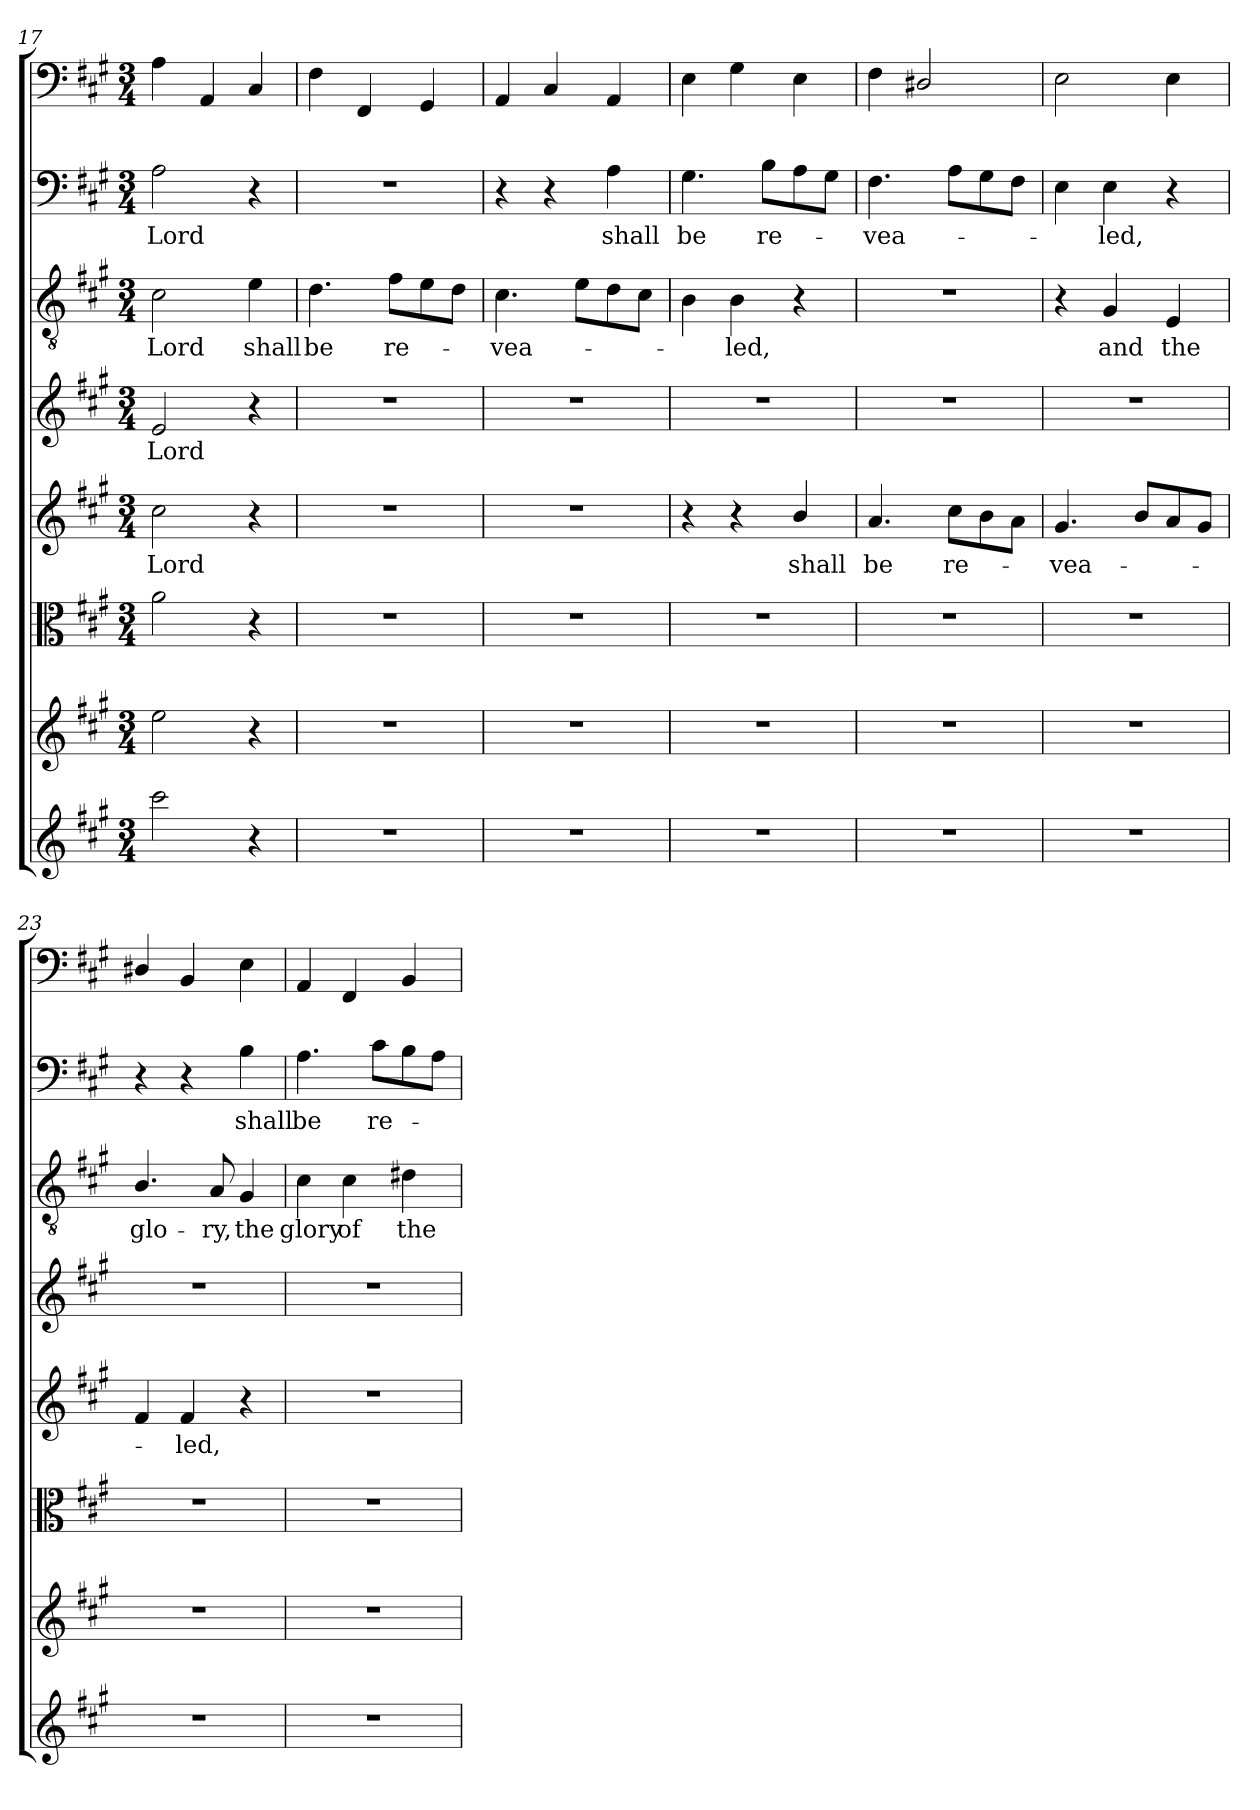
**kern	**kern	**kern	**kern	**text	**kern	**text	**kern	**text	**kern	**text	**kern
*part8	*part7	*part6	*part5	*part5	*part4	*part4	*part3	*part3	*part2	*part2	*part1
*staff8	*staff7	*staff6	*staff5	*staff5	*staff4	*staff4	*staff3	*staff3	*staff2	*staff2	*staff1
*clefG2	*clefG2	*clefC3	*clefG2	*	*clefG2	*	*clefGv2	*	*clefF4	*	*clefF4
*k[f#c#g#]	*k[f#c#g#]	*k[f#c#g#]	*k[f#c#g#]	*	*k[f#c#g#]	*	*k[f#c#g#]	*	*k[f#c#g#]	*	*k[f#c#g#]
*A:	*A:	*A:	*A:	*	*A:	*	*A:	*	*A:	*	*A:
*M3/4	*M3/4	*M3/4	*M3/4	*	*M3/4	*	*M3/4	*	*M3/4	*	*M3/4
=17	=17	=17	=17	=17	=17	=17	=17	=17	=17	=17	=17
2ccc#\	2ee\	2a\	2cc#\	Lord	2e/	Lord	2c#\	Lord	2A\	Lord	4A\
.	.	.	.	.	.	.	.	.	.	.	4AA/
4r	4r	4r	4r	.	4r	.	4e\	shall	4r	.	4C#/
=18	=18	=18	=18	=18	=18	=18	=18	=18	=18	=18	=18
2.r	2.r	2.r	2.r	.	2.r	.	4.d\	be	2.r	.	4F#\
.	.	.	.	.	.	.	.	.	.	.	4FF#/
.	.	.	.	.	.	.	8f#\L	re-	.	.	.
.	.	.	.	.	.	.	8e\	.	.	.	4GG#/
.	.	.	.	.	.	.	8d\J	.	.	.	.
=19	=19	=19	=19	=19	=19	=19	=19	=19	=19	=19	=19
2.r	2.r	2.r	2.r	.	2.r	.	4.c#\	-vea-	4r	.	4AA/
.	.	.	.	.	.	.	.	.	4r	.	4C#/
.	.	.	.	.	.	.	8e\L	.	.	.	.
.	.	.	.	.	.	.	8d\	.	4A\	shall	4AA/
.	.	.	.	.	.	.	8c#\J	.	.	.	.
=20	=20	=20	=20	=20	=20	=20	=20	=20	=20	=20	=20
2.r	2.r	2.r	4r	.	2.r	.	4B\	.	4.G#\	be	4E\
.	.	.	4r	.	.	.	4B\	-led,	.	.	4G#\
.	.	.	.	.	.	.	.	.	8B\L	re-	.
.	.	.	4b/	shall	.	.	4r	.	8A\	.	4E\
.	.	.	.	.	.	.	.	.	8G#\J	.	.
=21	=21	=21	=21	=21	=21	=21	=21	=21	=21	=21	=21
2.r	2.r	2.r	4.a/	be	2.r	.	2.r	.	4.F#\	-vea-	4F#\
.	.	.	.	.	.	.	.	.	.	.	2D#X/
.	.	.	8cc#\L	re-	.	.	.	.	8A\L	.	.
.	.	.	8b\	.	.	.	.	.	8G#\	.	.
.	.	.	8a\J	.	.	.	.	.	8F#\J	.	.
=22	=22	=22	=22	=22	=22	=22	=22	=22	=22	=22	=22
2.r	2.r	2.r	4.g#/	-vea-	2.r	.	4r	.	4E\	.	2E\
.	.	.	.	.	.	.	4G#/	and	4E\	-led,	.
.	.	.	8b/L	.	.	.	.	.	.	.	.
.	.	.	8a/	.	.	.	4E/	the	4r	.	4E\
.	.	.	8g#/J	.	.	.	.	.	.	.	.
=23	=23	=23	=23	=23	=23	=23	=23	=23	=23	=23	=23
2.r	2.r	2.r	4f#/	.	2.r	.	4.B/	glo-	4r	.	4D#X/
.	.	.	4f#/	-led,	.	.	.	.	4r	.	4BB/
.	.	.	.	.	.	.	8A/	-ry,	.	.	.
.	.	.	4r	.	.	.	4G#/	the	4B\	shall	4E\
=24	=24	=24	=24	=24	=24	=24	=24	=24	=24	=24	=24
2.r	2.r	2.r	2.r	.	2.r	.	4c#\	glory	4.A\	be	4AA/
.	.	.	.	.	.	.	4c#\	of	.	.	4FF#/
.	.	.	.	.	.	.	.	.	8c#\L	re-	.
.	.	.	.	.	.	.	4d#X\	the	8B\	.	4BB/
.	.	.	.	.	.	.	.	.	8A\J	.	.
=	=	=	=	=	=	=	=	=	=	=	=
*-	*-	*-	*-	*-	*-	*-	*-	*-	*-	*-	*-
